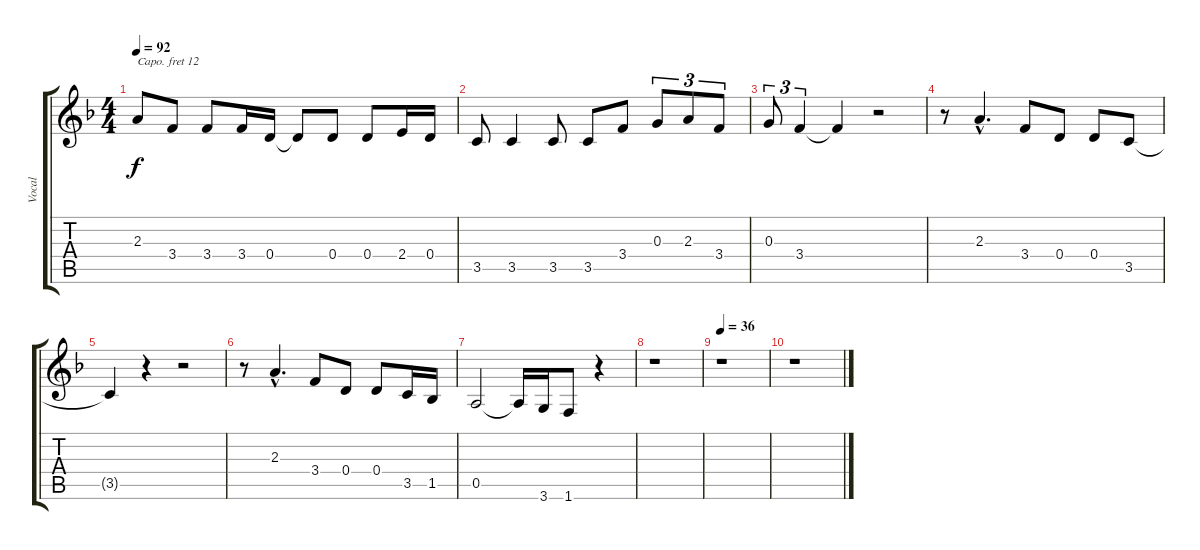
\track ("Vocal" "Vocal") {instrument flute}
\staff {score tabs}
\capo 12
\tuning (E4 B3 G3 D3 A2 E2) {hide}
\ts (4 4)
\tempo 92
\clef g2
\ks f
2.3{t}.8{lyrics (0 "") lyrics (1 "") lyrics (2 "") lyrics (3 "") lyrics (4 "") dy f} 3.4.8{lyrics (0 "") lyrics (1 "") lyrics (2 "") lyrics (3 "") lyrics (4 "")} 3.4.8{lyrics (0 "") lyrics (1 "") lyrics (2 "") lyrics (3 "") lyrics (4 "")} 3.4.16{lyrics (0 "") lyrics (1 "") lyrics (2 "") lyrics (3 "") lyrics (4 "")} 0.4.16{lyrics (0 "") lyrics (1 "") lyrics (2 "") lyrics (3 "") lyrics (4 "")} 0.4{t}.8{lyrics (0 "") lyrics (1 "") lyrics (2 "") lyrics (3 "") lyrics (4 "")} 0.4.8{lyrics (0 "") lyrics (1 "") lyrics (2 "") lyrics (3 "") lyrics (4 "")} 0.4.8{lyrics (0 "") lyrics (1 "") lyrics (2 "") lyrics (3 "") lyrics (4 "")} 2.4.16{lyrics (0 "") lyrics (1 "") lyrics (2 "") lyrics (3 "") lyrics (4 "")} 0.4.16{lyrics (0 "") lyrics (1 "") lyrics (2 "") lyrics (3 "") lyrics (4 "")} |
3.5.8{lyrics (0 "") lyrics (1 "") lyrics (2 "") lyrics (3 "") lyrics (4 "")} 3.5.4{lyrics (0 "") lyrics (1 "") lyrics (2 "") lyrics (3 "") lyrics (4 "")} 3.5.8{lyrics (0 "") lyrics (1 "") lyrics (2 "") lyrics (3 "") lyrics (4 "")} 3.5.8{lyrics (0 "") lyrics (1 "") lyrics (2 "") lyrics (3 "") lyrics (4 "")} 3.4.8{lyrics (0 "") lyrics (1 "") lyrics (2 "") lyrics (3 "") lyrics (4 "")} 0.3.8{tu (3 2) lyrics (0 "") lyrics (1 "") lyrics (2 "") lyrics (3 "") lyrics (4 "")} 2.3.8{tu (3 2) lyrics (0 "") lyrics (1 "") lyrics (2 "") lyrics (3 "") lyrics (4 "")} 3.4.8{tu (3 2) lyrics (0 "") lyrics (1 "") lyrics (2 "") lyrics (3 "") lyrics (4 "")} |
0.3.8{tu (3 2) lyrics (0 "") lyrics (1 "") lyrics (2 "") lyrics (3 "") lyrics (4 "")} 3.4.4{tu (3 2) lyrics (0 "") lyrics (1 "") lyrics (2 "") lyrics (3 "") lyrics (4 "")} 3.4{t}.4{lyrics (0 "") lyrics (1 "") lyrics (2 "") lyrics (3 "") lyrics (4 "")} r.2 |
r.8 2.3{hac}.4{d lyrics (0 "") lyrics (1 "") lyrics (2 "") lyrics (3 "") lyrics (4 "")} 3.4.8 0.4.8 0.4.8 3.5.8 |
3.5{t}.4 r.4 r.2 |
r.8 2.3{hac}.4{d} 3.4.8 0.4.8 0.4.8 3.5.16 1.5.16 |
0.5.2 0.5{t}.16 3.6.16 1.6.8 r.4 |
r.1 |
\tempo 36
r.1 |
r.1
